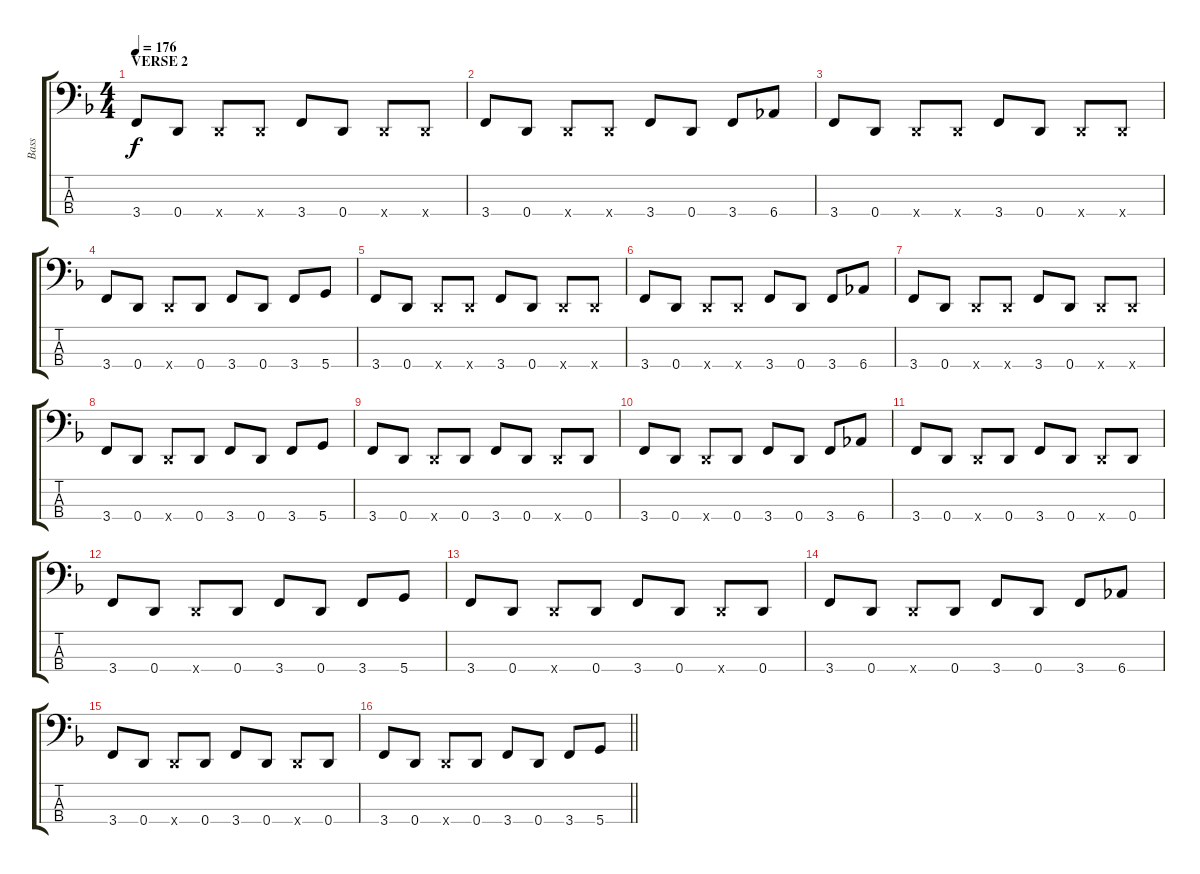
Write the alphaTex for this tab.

\track ("Bass" "Bass") {instrument electricbassfinger}
\staff {score tabs}
\tuning (G2 D2 A1 D1) {hide}
\ts (4 4)
\section ("" "VERSE 2")
\tempo 176
\clef f4
\ks f
3.4.8{dy f} 0.4.8 0.4{x}.8 0.4{x}.8 3.4.8 0.4.8 0.4{x}.8 0.4{x}.8 |
3.4.8 0.4.8 0.4{x}.8 0.4{x}.8 3.4.8 0.4.8 3.4.8 6.4.8 |
3.4.8 0.4.8 0.4{x}.8 0.4{x}.8 3.4.8 0.4.8 0.4{x}.8 0.4{x}.8 |
3.4.8 0.4.8 0.4{x}.8 0.4.8 3.4.8 0.4.8 3.4.8 5.4.8 |
3.4.8 0.4.8 0.4{x}.8 0.4{x}.8 3.4.8 0.4.8 0.4{x}.8 0.4{x}.8 |
3.4.8 0.4.8 0.4{x}.8 0.4{x}.8 3.4.8 0.4.8 3.4.8 6.4.8 |
3.4.8 0.4.8 0.4{x}.8 0.4{x}.8 3.4.8 0.4.8 0.4{x}.8 0.4{x}.8 |
3.4.8 0.4.8 0.4{x}.8 0.4.8 3.4.8 0.4.8 3.4.8 5.4.8 |
3.4.8 0.4.8 0.4{x}.8 0.4.8 3.4.8 0.4.8 0.4{x}.8 0.4.8 |
3.4.8 0.4.8 0.4{x}.8 0.4.8 3.4.8 0.4.8 3.4.8 6.4.8 |
3.4.8 0.4.8 0.4{x}.8 0.4.8 3.4.8 0.4.8 0.4{x}.8 0.4.8 |
3.4.8 0.4.8 0.4{x}.8 0.4.8 3.4.8 0.4.8 3.4.8 5.4.8 |
3.4.8 0.4.8 0.4{x}.8 0.4.8 3.4.8 0.4.8 0.4{x}.8 0.4.8 |
3.4.8 0.4.8 0.4{x}.8 0.4.8 3.4.8 0.4.8 3.4.8 6.4.8 |
3.4.8 0.4.8 0.4{x}.8 0.4.8 3.4.8 0.4.8 0.4{x}.8 0.4.8 |
\barLineRight lightlight
3.4.8 0.4.8 0.4{x}.8 0.4.8 3.4.8 0.4.8 3.4.8 5.4.8
